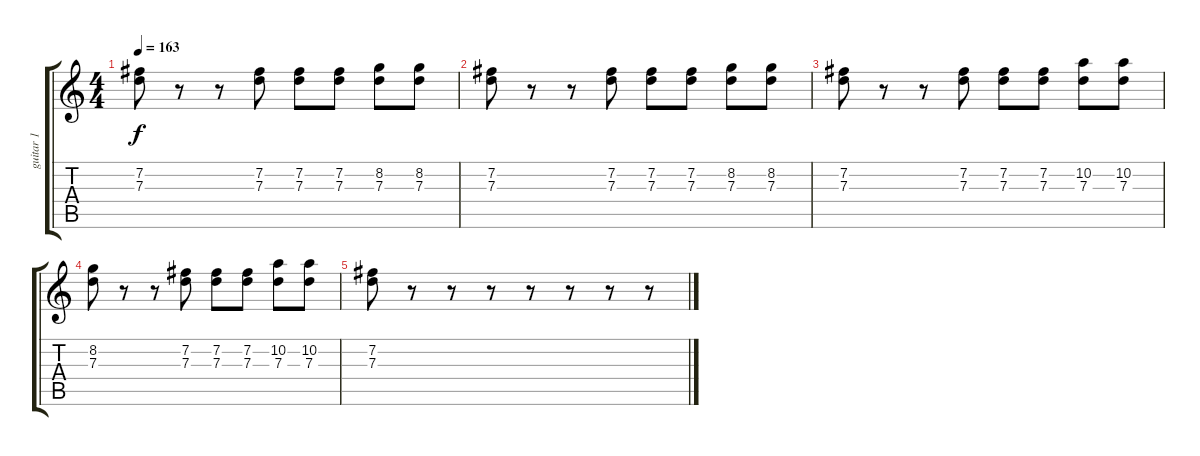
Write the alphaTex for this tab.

\track ("guitar 1" "guitar 1") {instrument acousticguitarsteel}
\staff {score tabs}
\tuning (E4 B3 G3 D3 A2 E2) {hide}
\ts (4 4)
\tempo 163
\clef g2
\ks c
(7.2 7.3).8{dy f instrument overdrivenguitar} r.8 r.8 (7.2 7.3).8 (7.2 7.3).8 (7.2 7.3).8 (8.2 7.3).8 (8.2 7.3).8 |
(7.2 7.3).8 r.8 r.8 (7.2 7.3).8 (7.2 7.3).8 (7.2 7.3).8 (8.2 7.3).8 (8.2 7.3).8 |
(7.2 7.3).8 r.8 r.8 (7.2 7.3).8 (7.2 7.3).8 (7.2 7.3).8 (10.2 7.3).8 (10.2 7.3).8 |
(8.2 7.3).8 r.8 r.8 (7.2 7.3).8 (7.2 7.3).8 (7.2 7.3).8 (10.2 7.3).8 (10.2 7.3).8 |
(7.2 7.3).8 r.8 r.8 r.8 r.8 r.8 r.8 r.8
